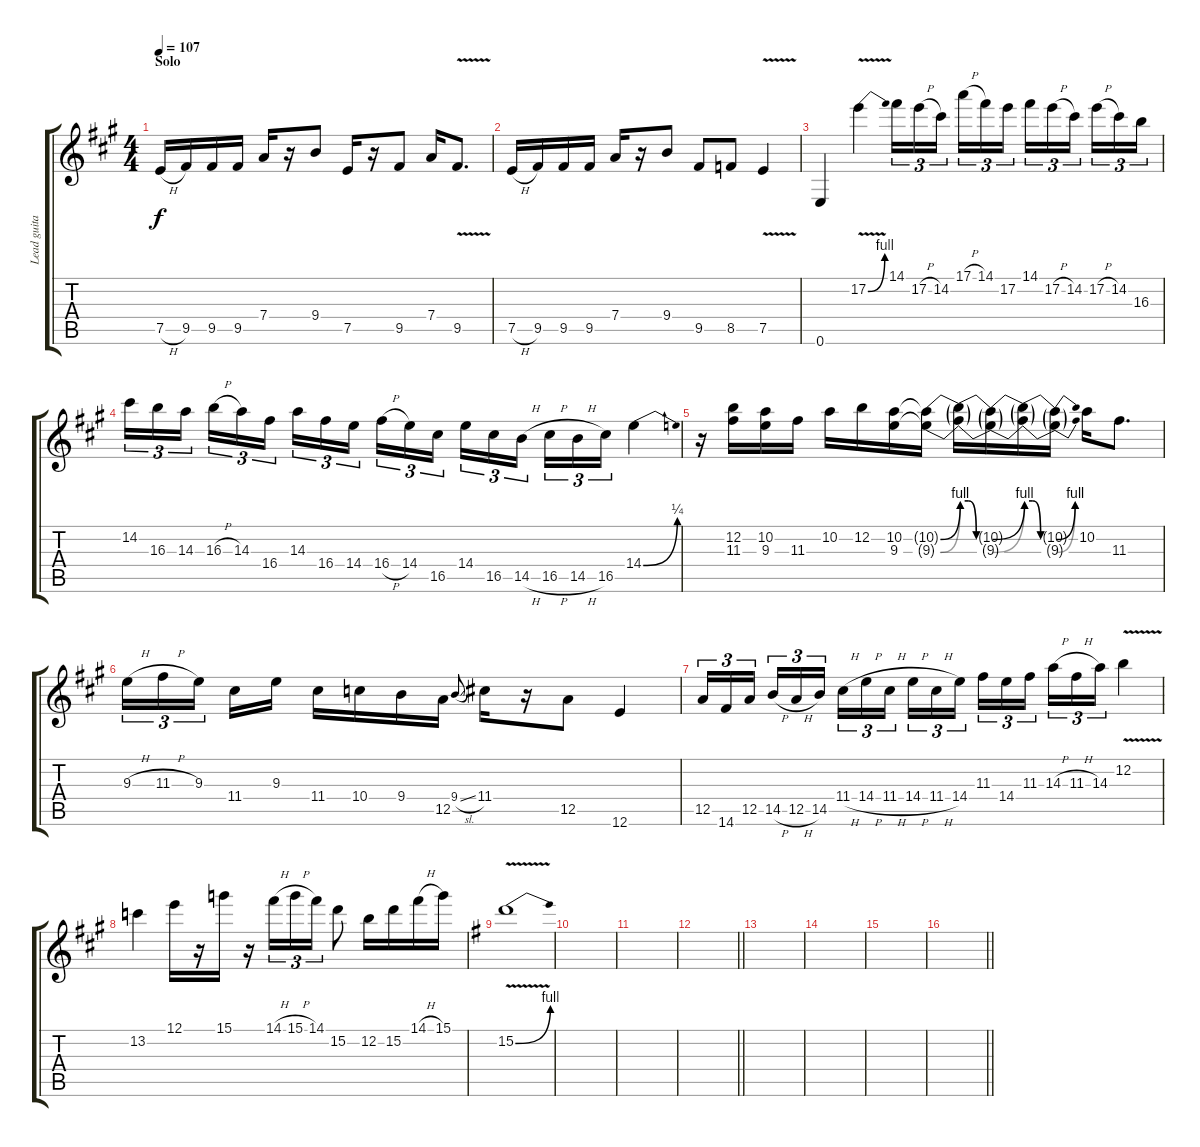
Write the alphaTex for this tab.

\track ("Lead guitar" "Lead guita") {instrument overdrivenguitar}
\staff {score tabs}
\tuning (E4 B3 G3 D3 A2 E2) {hide}
\ts (4 4)
\section ("" "Solo")
\tempo 107
\clef g2
\ks f#minor
7.5{h}.16{dy f} 9.5.16 9.5.16 9.5.16 7.4.16 r.16 9.4.8 7.5.16 r.16 9.5.8 7.4.16 9.5{v}.8{d} |
7.5{h}.16 9.5.16 9.5.16 9.5.16 7.4.16 r.16 9.4.8 9.5.8 8.5.8 7.5{v}.4 |
0.6.4 17.2{be (bend 0 0 60 4) v}.4 14.1.16{tu (3 2)} 17.2{h}.16{tu (3 2)} 14.2.16{tu (3 2) beam splitsecondary} 17.1{h}.16{tu (3 2)} 14.1.16{tu (3 2)} 17.2.16{tu (3 2)} 14.1.16{tu (3 2)} 17.2{h}.16{tu (3 2)} 14.2.16{tu (3 2) beam splitsecondary} 17.2{h}.16{tu (3 2)} 14.2.16{tu (3 2)} 16.3.16{tu (3 2)} |
14.2.16{tu (3 2)} 16.3.16{tu (3 2)} 14.3.16{tu (3 2) beam splitsecondary} 16.3{h}.16{tu (3 2)} 14.3.16{tu (3 2)} 16.4.16{tu (3 2)} 14.3.16{tu (3 2)} 16.4.16{tu (3 2)} 14.4.16{tu (3 2) beam splitsecondary} 16.4{h}.16{tu (3 2)} 14.4.16{tu (3 2)} 16.5.16{tu (3 2)} 14.4.16{tu (3 2)} 16.5.16{tu (3 2)} 14.5{h}.16{tu (3 2) beam splitsecondary} 16.5{h}.16{tu (3 2)} 14.5{h}.16{tu (3 2)} 16.5.16{tu (3 2)} 14.4{be (bend 0 0 60 1)}.4 |
r.16 (12.2 11.3).16 (10.2 9.3).16 11.3.16 10.2.16 12.2.16 (10.2 9.3).16 (10.2{be (bend 0 0 60 4) t} 9.3{be (bend 0 0 60 4) t}).16 (10.2{be (custom 0 4 15 4 30 0 60 0) t} 9.3{be (custom 0 4 15 4 30 0 60 0) t}).16 (10.2{be (bend 0 0 60 4) t} 9.3{be (bend 0 0 60 4) t}).16 (10.2{be (custom 0 4 15 4 30 0 60 0) t} 9.3{be (custom 0 4 15 4 30 0 60 0) t}).16 (10.2{be (bend 0 0 60 4) t} 9.3{be (bend 0 0 60 4) t}).16 10.2.16 11.3.8{d} |
9.3{h}.16{tu (3 2)} 11.3{h}.16{tu (3 2)} 9.3.16{tu (3 2) beam splitsecondary} 11.4.16 9.3.16 11.4.16 10.4.16 9.4.16 12.5.16 9.4{sl}.8{gr onbeat} 11.4.16 r.16 12.5.8 12.6.4 |
12.5.16{tu (3 2)} 14.6.16{tu (3 2)} 12.5.16{tu (3 2) beam splitsecondary} 14.5{h}.16{tu (3 2)} 12.5{h}.16{tu (3 2)} 14.5.16{tu (3 2)} 11.4{h}.16{tu (3 2)} 14.4{h}.16{tu (3 2)} 11.4{h}.16{tu (3 2) beam splitsecondary} 14.4{h}.16{tu (3 2)} 11.4{h}.16{tu (3 2)} 14.4.16{tu (3 2)} 11.3.16{tu (3 2)} 14.4.16{tu (3 2)} 11.3.16{tu (3 2) beam splitsecondary} 14.3{h}.16{tu (3 2)} 11.3{h}.16{tu (3 2)} 14.3.16{tu (3 2)} 12.2{v}.4 |
13.2.4 12.1.16 r.16 15.1.16 r.16 14.1{h}.16{tu (3 2)} 15.1{h}.16{tu (3 2)} 14.1.16{tu (3 2)} 15.2.8 12.2.16 15.2.16 14.1{h}.16 15.1.16 |
\ks eminor
15.2{be (bend 0 0 60 4) v}.1 |
|
|
\barLineRight lightlight
|
|
|
|
\barLineRight lightlight
